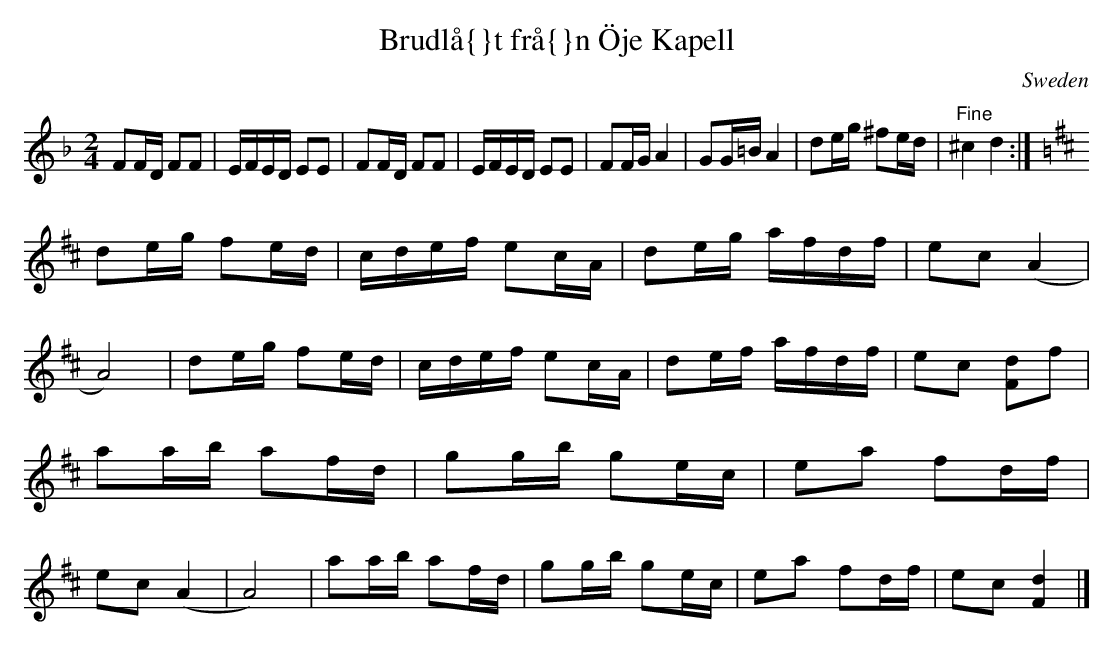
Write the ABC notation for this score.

X:1
T:Brudl\aa{}t fr\aa{}n \"Oje Kapell
O:Sweden
M:2/4
K:Dm
F2FD F2F2|EFED E2E2|F2FD F2F2|EFED E2E2|\
F2FG A4|G2G=B A4|d2eg ^f2ed|"Fine"^c4 d4:|
K:D
d2eg f2ed|cdef e2cA|d2eg afdf|e2c2 (A4|A8)|\
d2eg f2ed|cdef e2cA|d2ef afdf|e2c2 [d2F2]f2|\
a2ab a2fd|g2gb g2ec|e2a2 f2df|e2c2 (A4|A8)|\
a2ab a2fd|g2gb g2ec|e2a2 f2df|e2c2 [d4F4] |]
